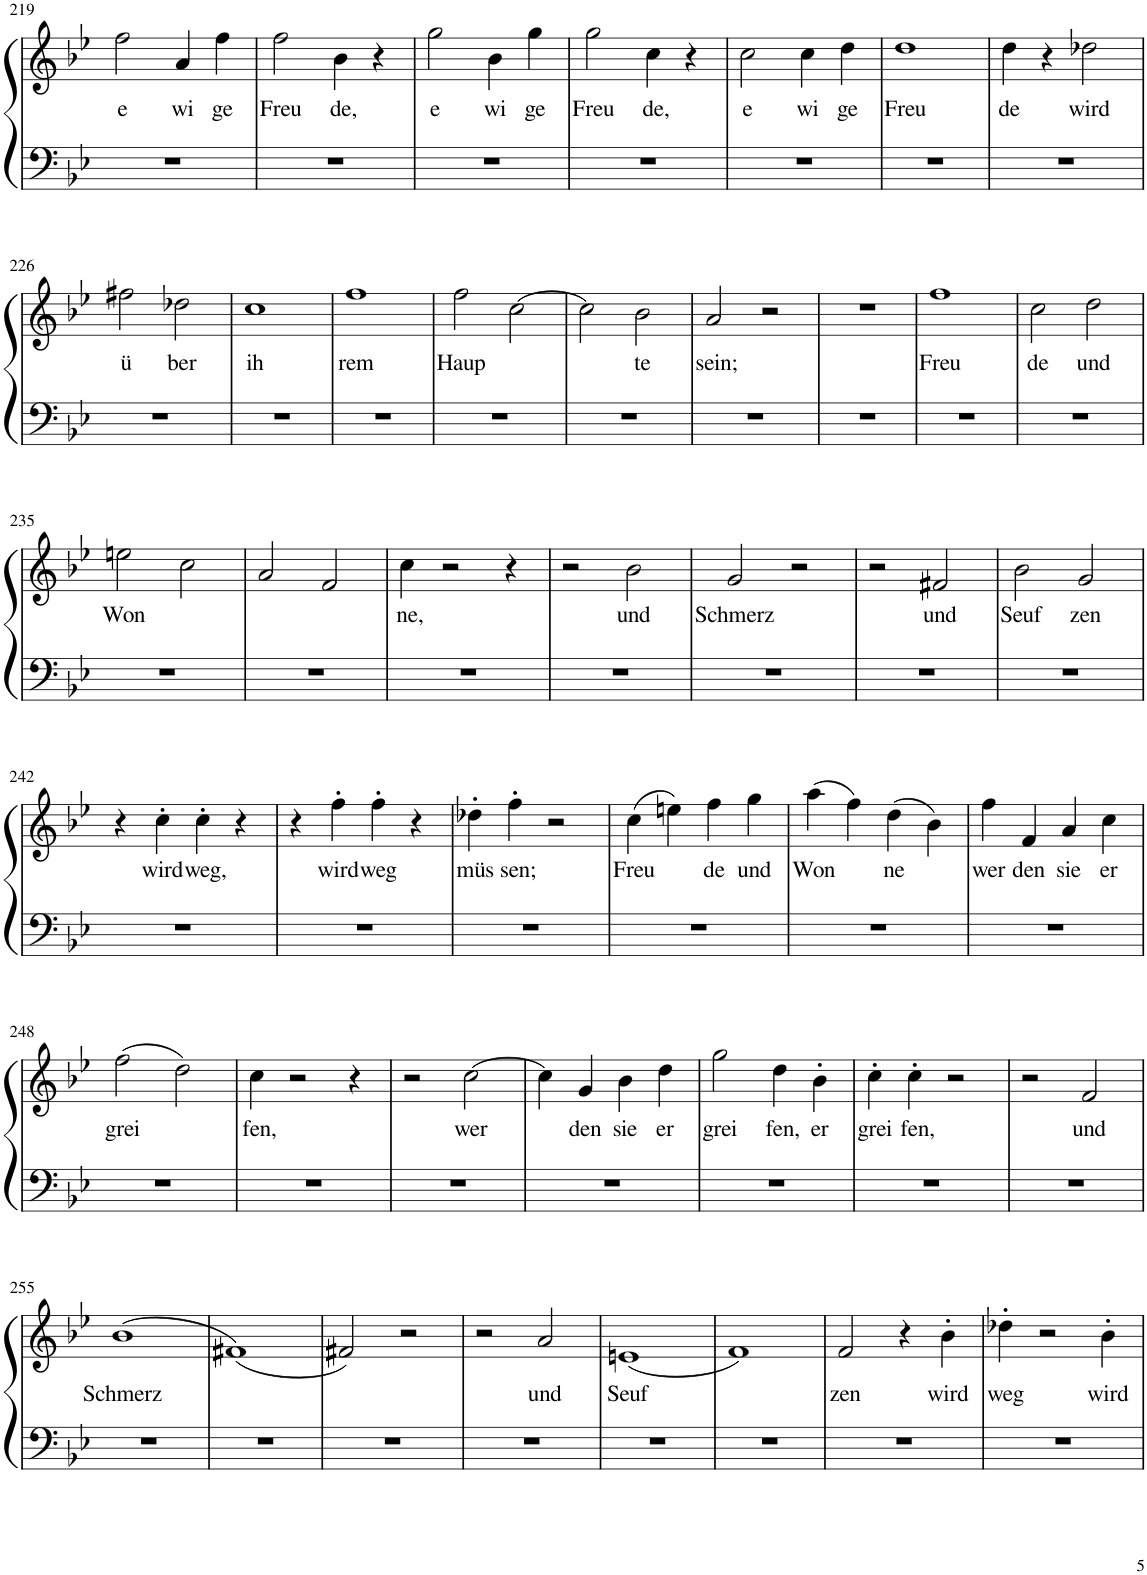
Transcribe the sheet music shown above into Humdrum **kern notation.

**kern	**kern	**text
*part1	*part1	*part1
*staff2	*staff1	*staff1
*I"Piano	*	*
*I'Pno.	*	*
!!LO:PB:g=z
*clefF4	*clefG2	*
*k[b-e-]	*k[b-e-]	*
*M4/4	*M4/4	*
*met(c)	*met(c)	*
=219	=219	=219
!	!	!LO:LY:b
1r	2ff\	e
!	!	!LO:LY:b
.	4a/	wi
!	!	!LO:LY:b
.	4ff\	ge
=220	=220	=220
!	!	!LO:LY:b
1r	2ff\	Freu
!	!	!LO:LY:b
.	4b-\	de,
.	4r	.
=221	=221	=221
!	!	!LO:LY:b
1r	2gg\	e
!	!	!LO:LY:b
.	4b-\	wi
!	!	!LO:LY:b
.	4gg\	ge
=222	=222	=222
!	!	!LO:LY:b
1r	2gg\	Freu
!	!	!LO:LY:b
.	4cc\	de,
.	4r	.
=223	=223	=223
!	!	!LO:LY:b
1r	2cc\	e
!	!	!LO:LY:b
.	4cc\	wi
!	!	!LO:LY:b
.	4dd\	ge
=224	=224	=224
!	!	!LO:LY:b
1r	1dd	Freu
=225	=225	=225
!	!	!LO:LY:b
1r	4dd\	de
.	4r	.
!	!	!LO:LY:b
.	2dd-X\	wird
!!LO:LB:g=z
=226	=226	=226
!	!	!LO:LY:b
1r	2ff#X\	ü
!	!	!LO:LY:b
.	2dd-X\	ber
=227	=227	=227
!	!	!LO:LY:b
1r	1cc	ih
=228	=228	=228
!	!	!LO:LY:b
1r	1ff	rem
=229	=229	=229
!	!	!LO:LY:b
1r	2ff\	Haup
.	[2cc\	.
=230	=230	=230
1r	2cc\]	.
!	!	!LO:LY:b
.	2b-\	te
=231	=231	=231
!	!	!LO:LY:b
1r	2a/	sein;
.	2r	.
=232	=232	=232
1r	1r	.
=233	=233	=233
!	!	!LO:LY:b
1r	1ff	Freu
=234	=234	=234
!	!	!LO:LY:b
1r	2cc\	de
!	!	!LO:LY:b
.	2dd\	und
!!LO:LB:g=z
=235	=235	=235
!	!	!LO:LY:b
1r	2een\	Won
.	2cc\	.
=236	=236	=236
1r	2a/	.
.	2f/	.
=237	=237	=237
!	!	!LO:LY:b
1r	4cc\	ne,
.	2r	.
.	4r	.
=238	=238	=238
1r	2r	.
!	!	!LO:LY:b
.	2b-\	und
=239	=239	=239
!	!	!LO:LY:b
1r	2g/	Schmerz
.	2r	.
=240	=240	=240
1r	2r	.
!	!	!LO:LY:b
.	2f#X/	und
=241	=241	=241
!	!	!LO:LY:b
1r	2b-\	Seuf
!	!	!LO:LY:b
.	2g/	zen
!!LO:LB:g=z
=242	=242	=242
1r	4r	.
!	!	!LO:LY:b
.	4cc'\	wird
!	!	!LO:LY:b
.	4cc'\	weg,
.	4r	.
=243	=243	=243
1r	4r	.
!	!	!LO:LY:b
.	4ff'\	wird
!	!	!LO:LY:b
.	4ff'\	weg
.	4r	.
=244	=244	=244
!	!	!LO:LY:b
1r	4dd-X'\	müs
!	!	!LO:LY:b
.	4ff'\	sen;
.	2r	.
=245	=245	=245
!	!	!LO:LY:b
1r	(4cc\	Freu
.	4een\)	.
!	!	!LO:LY:b
.	4ff\	de
!	!	!LO:LY:b
.	4gg\	und
=246	=246	=246
!	!	!LO:LY:b
1r	(4aa\	Won
.	4ff\)	.
!	!	!LO:LY:b
.	(4dd\	ne
.	4b-\)	.
=247	=247	=247
!	!	!LO:LY:b
1r	4ff\	wer
!	!	!LO:LY:b
.	4f/	den
!	!	!LO:LY:b
.	4a/	sie
!	!	!LO:LY:b
.	4cc\	er
!!LO:LB:g=z
=248	=248	=248
!	!	!LO:LY:b
1r	(2ff\	grei
.	2dd\)	.
=249	=249	=249
!	!	!LO:LY:b
1r	4cc\	fen,
.	2r	.
.	4r	.
=250	=250	=250
1r	2r	.
!	!	!LO:LY:b
.	[2cc\	wer
=251	=251	=251
1r	4cc\]	.
!	!	!LO:LY:b
.	4g/	den
!	!	!LO:LY:b
.	4b-\	sie
!	!	!LO:LY:b
.	4dd\	er
=252	=252	=252
!	!	!LO:LY:b
1r	2gg\	grei
!	!	!LO:LY:b
.	4dd\	fen,
!	!	!LO:LY:b
.	4b-'\	er
=253	=253	=253
!	!	!LO:LY:b
1r	4cc'\	grei
!	!	!LO:LY:b
.	4cc'\	fen,
.	2r	.
=254	=254	=254
1r	2r	.
!	!	!LO:LY:b
.	2f/	und
!!LO:LB:g=z
=255	=255	=255
!	!	!LO:LY:b
1r	(1b-	Schmerz
=256	=256	=256
1r	(1f#X)	.
=257	=257	=257
1r	2f#X/)	.
.	2r	.
=258	=258	=258
1r	2r	.
!	!	!LO:LY:b
.	2a/	und
=259	=259	=259
!	!	!LO:LY:b
1r	(1en	Seuf
=260	=260	=260
1r	1f)	.
=261	=261	=261
!	!	!LO:LY:b
1r	2f/	zen
.	4r	.
!	!	!LO:LY:b
.	4b-'\	wird
=262	=262	=262
!	!	!LO:LY:b
1r	4dd-X'\	weg
.	2r	.
!	!	!LO:LY:b
.	4b-'\	wird
=	=	=
*-	*-	*-
